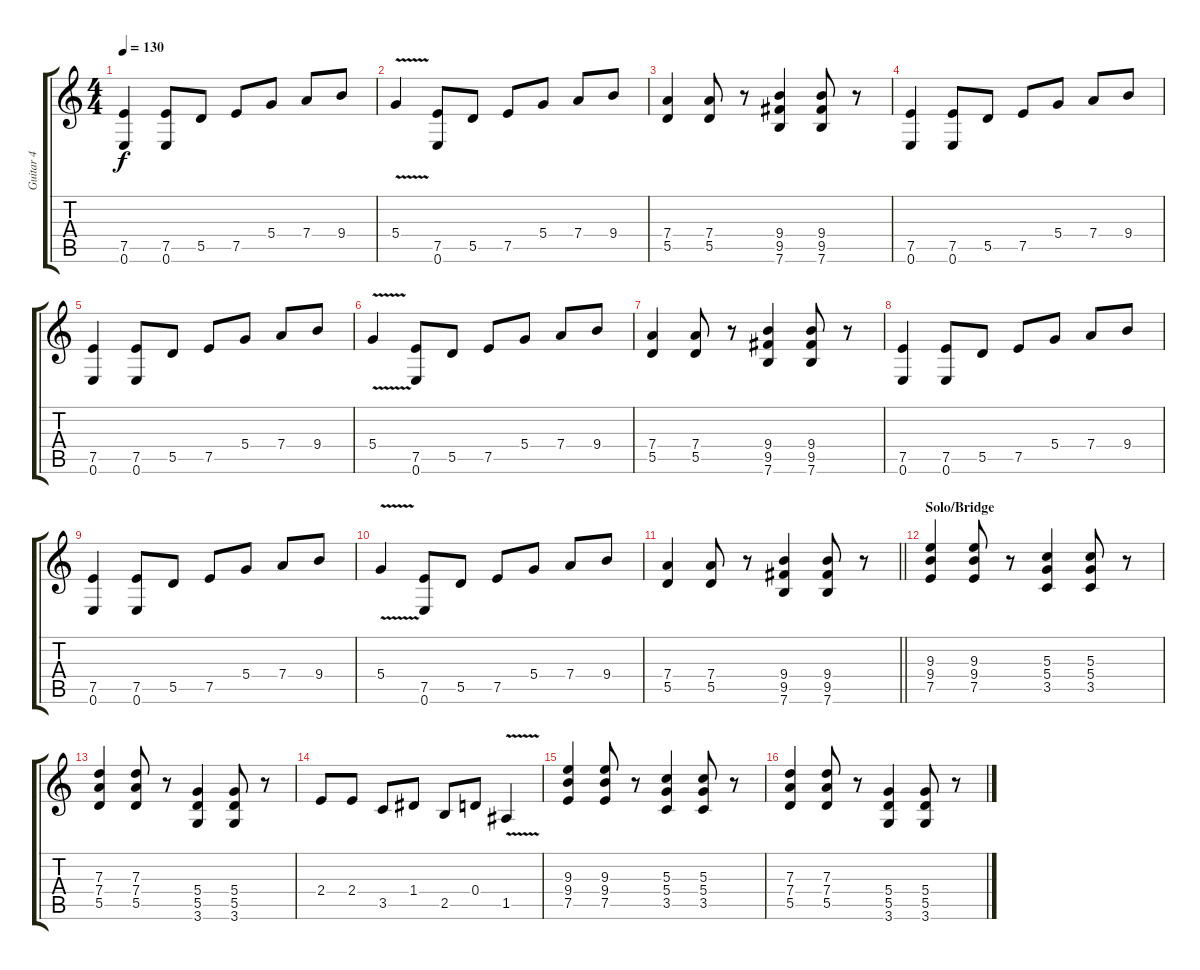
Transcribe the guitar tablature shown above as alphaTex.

\track ("Guitar 4" "Guitar 4") {instrument distortionguitar}
\staff {score tabs}
\tuning (E4 B3 G3 D3 A2 E2) {hide}
\ts (4 4)
\tempo 130
\clef g2
\ks c
(7.5 0.6).4{dy f} (7.5 0.6).8 5.5.8 7.5.8 5.4.8 7.4.8 9.4.8 |
5.4{v}.4 (7.5 0.6).8 5.5.8 7.5.8 5.4.8 7.4.8 9.4.8 |
(7.4 5.5).4 (7.4 5.5).8 r.8 (9.4 9.5 7.6).4 (9.4 9.5 7.6).8 r.8 |
(7.5 0.6).4 (7.5 0.6).8 5.5.8 7.5.8 5.4.8 7.4.8 9.4.8 |
(7.5 0.6).4 (7.5 0.6).8 5.5.8 7.5.8 5.4.8 7.4.8 9.4.8 |
5.4{v}.4 (7.5 0.6).8 5.5.8 7.5.8 5.4.8 7.4.8 9.4.8 |
(7.4 5.5).4 (7.4 5.5).8 r.8 (9.4 9.5 7.6).4 (9.4 9.5 7.6).8 r.8 |
(7.5 0.6).4 (7.5 0.6).8 5.5.8 7.5.8 5.4.8 7.4.8 9.4.8 |
(7.5 0.6).4 (7.5 0.6).8 5.5.8 7.5.8 5.4.8 7.4.8 9.4.8 |
5.4{v}.4 (7.5 0.6).8 5.5.8 7.5.8 5.4.8 7.4.8 9.4.8 |
\barLineRight lightlight
(7.4 5.5).4 (7.4 5.5).8 r.8 (9.4 9.5 7.6).4 (9.4 9.5 7.6).8 r.8 |
\section ("" "Solo/Bridge")
(9.3 9.4 7.5).4 (9.3 9.4 7.5).8 r.8 (5.3 5.4 3.5).4 (5.3 5.4 3.5).8 r.8 |
(7.3 7.4 5.5).4 (7.3 7.4 5.5).8 r.8 (5.4 5.5 3.6).4 (5.4 5.5 3.6).8 r.8 |
2.4.8 2.4.8 3.5.8 1.4.8 2.5.8 0.4.8 1.5{v}.4 |
(9.3 9.4 7.5).4 (9.3 9.4 7.5).8 r.8 (5.3 5.4 3.5).4 (5.3 5.4 3.5).8 r.8 |
(7.3 7.4 5.5).4 (7.3 7.4 5.5).8 r.8 (5.4 5.5 3.6).4 (5.4 5.5 3.6).8 r.8
